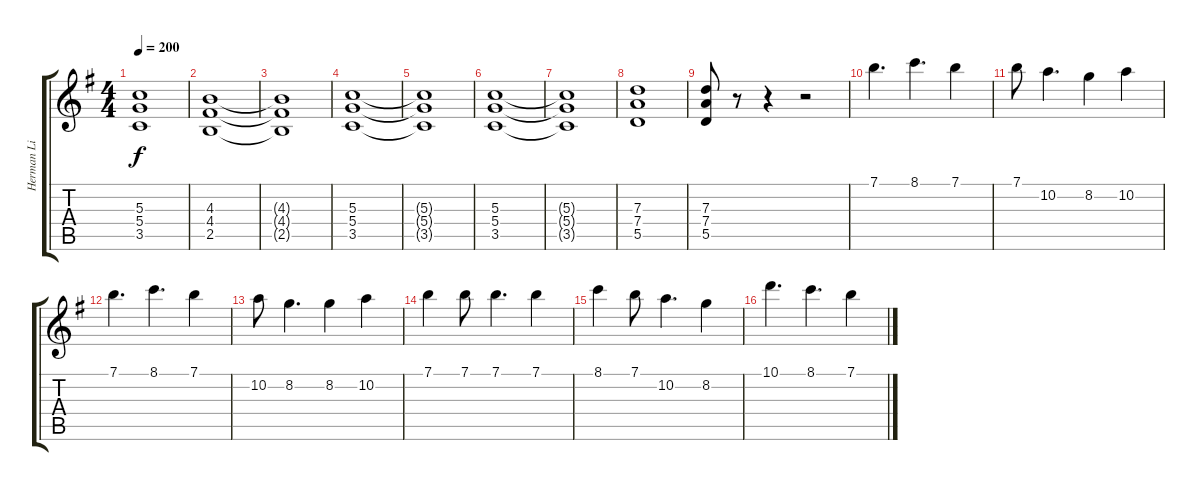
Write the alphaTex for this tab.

\track ("Herman Li" "Herman Li") {instrument distortionguitar}
\staff {score tabs}
\tuning (E4 B3 G3 D3 A2 E2) {hide}
\ts (4 4)
\tempo 200
\clef g2
\ks g
(5.3{t} 5.4{t} 3.5{t}).1{dy f} |
(4.3 4.4 2.5).1 |
(4.3{t} 4.4{t} 2.5{t}).1 |
(5.3 5.4 3.5).1 |
(5.3{t} 5.4{t} 3.5{t}).1 |
(5.3 5.4 3.5).1 |
(5.3{t} 5.4{t} 3.5{t}).1 |
(7.3 7.4 5.5).1 |
(7.3 7.4 5.5).8 r.8 r.4 r.2 |
7.1.4{d} 8.1.4{d} 7.1.4 |
7.1.8 10.2.4{d} 8.2.4 10.2.4 |
7.1.4{d} 8.1.4{d} 7.1.4 |
10.2.8 8.2.4{d} 8.2.4 10.2.4 |
7.1.4 7.1.8 7.1.4{d} 7.1.4 |
8.1.4 7.1.8 10.2.4{d} 8.2.4 |
10.1.4{d} 8.1.4{d} 7.1.4
